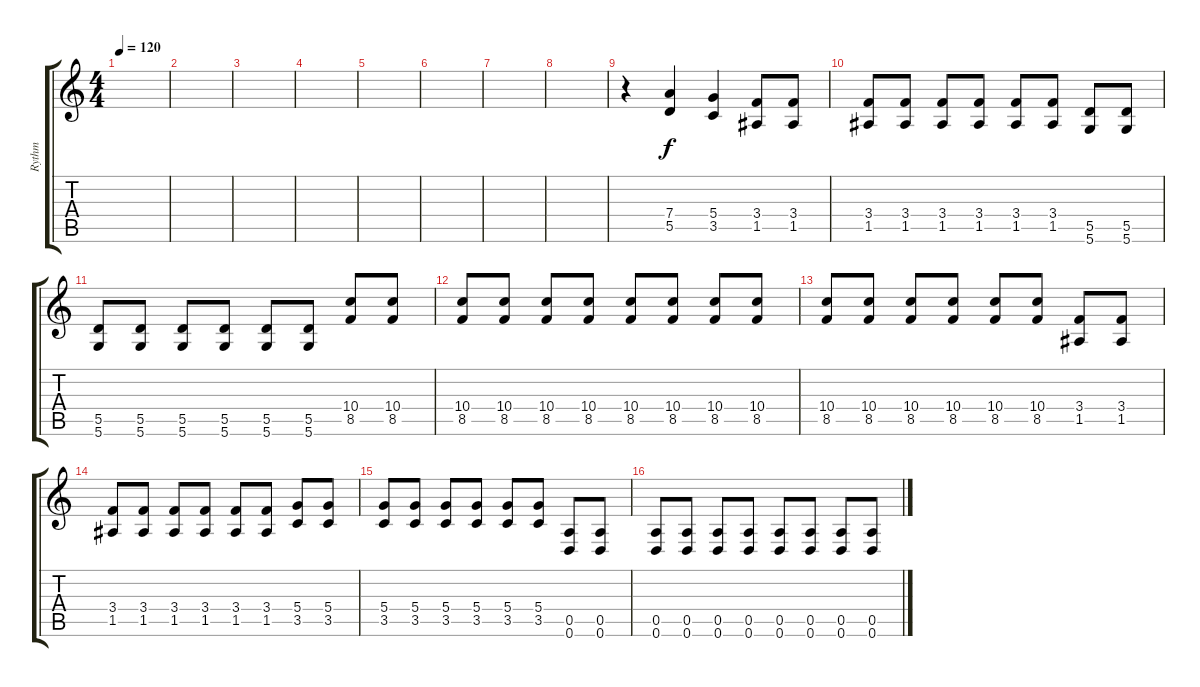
\track ("Rythm" "Rythm") {instrument overdrivenguitar}
\staff {score tabs}
\tuning (E4 B3 G3 D3 A2 D2) {hide}
\ts (4 4)
\tempo 120
\clef g2
\ks c
|
|
|
|
|
|
|
|
r.4 (7.4 5.5).4 (5.4 3.5).4 (3.4 1.5).8 (3.4 1.5).8 |
(3.4 1.5).8 (3.4 1.5).8 (3.4 1.5).8 (3.4 1.5).8 (3.4 1.5).8 (3.4 1.5).8 (5.5 5.6).8 (5.5 5.6).8 |
(5.5 5.6).8 (5.5 5.6).8 (5.5 5.6).8 (5.5 5.6).8 (5.5 5.6).8 (5.5 5.6).8 (10.4 8.5).8 (10.4 8.5).8 |
(10.4 8.5).8 (10.4 8.5).8 (10.4 8.5).8 (10.4 8.5).8 (10.4 8.5).8 (10.4 8.5).8 (10.4 8.5).8 (10.4 8.5).8 |
(10.4 8.5).8 (10.4 8.5).8 (10.4 8.5).8 (10.4 8.5).8 (10.4 8.5).8 (10.4 8.5).8 (3.4 1.5).8 (3.4 1.5).8 |
(3.4 1.5).8 (3.4 1.5).8 (3.4 1.5).8 (3.4 1.5).8 (3.4 1.5).8 (3.4 1.5).8 (5.4 3.5).8 (5.4 3.5).8 |
(5.4 3.5).8 (5.4 3.5).8 (5.4 3.5).8 (5.4 3.5).8 (5.4 3.5).8 (5.4 3.5).8 (0.5 0.6).8 (0.5 0.6).8 |
(0.5 0.6).8 (0.5 0.6).8 (0.5 0.6).8 (0.5 0.6).8 (0.5 0.6).8 (0.5 0.6).8 (0.5 0.6).8 (0.5 0.6).8
